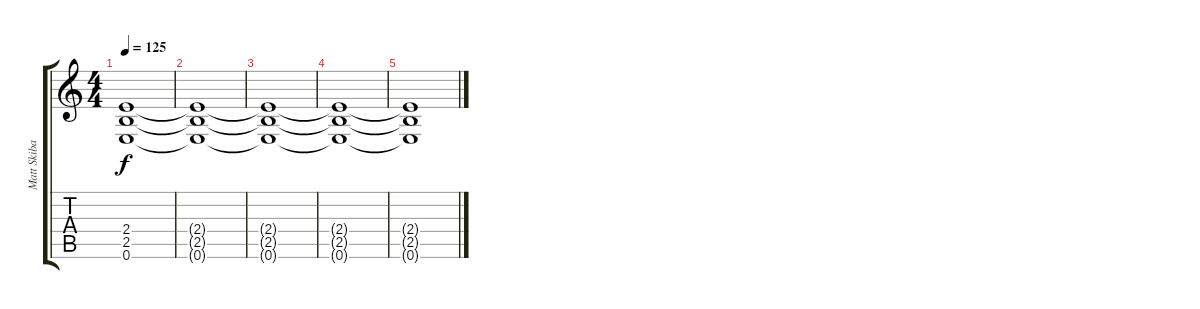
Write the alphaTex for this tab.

\track ("Matt Skiba" "Matt Skiba") {instrument distortionguitar}
\staff {score tabs}
\tuning (E4 B3 G3 D3 A2 E2) {hide}
\ts (4 4)
\tempo 125
\clef g2
\ks c
(2.4 2.5 0.6).1{dy f} |
(2.4{t} 2.5{t} 0.6{t}).1 |
(2.4{t} 2.5{t} 0.6{t}).1 |
(2.4{t} 2.5{t} 0.6{t}).1 |
(2.4{t} 2.5{t} 0.6{t}).1
